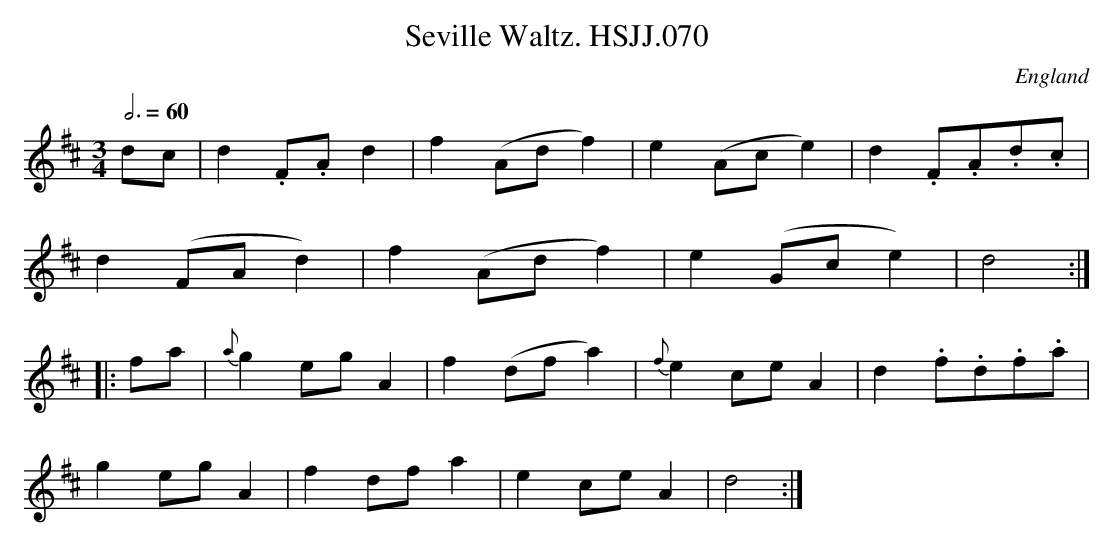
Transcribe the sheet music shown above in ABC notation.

X:1
T:Seville Waltz. HSJJ.070
M:3/4
L:1/4
Q:3/4=60
O:England
K:D
d/c/|d.F/.A/d|f(A/d/f)|e(A/c/e)|d.F/.A/.d/.c/|
d(F/A/d)|f(A/d/f)|e(G/c/e)|d2:|
|:f/a/|{a}ge/g/A|f(d/f/a)|{f}ec/e/A|d.f/.d/.f/.a/|
ge/g/A|fd/f/a|ec/e/A|d2:|
